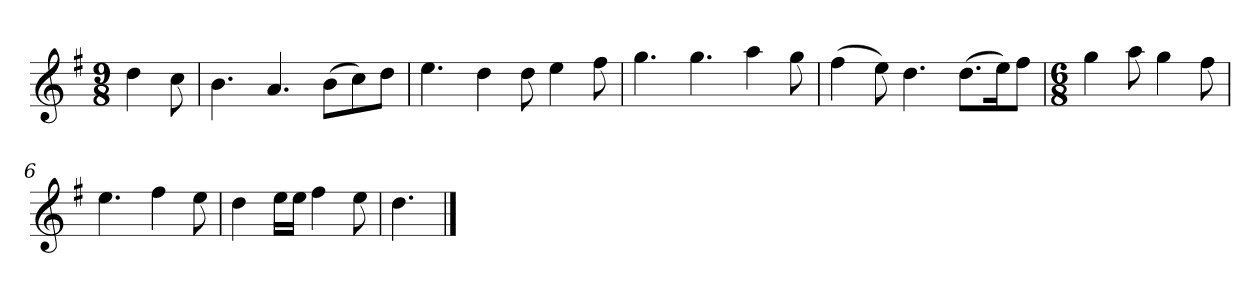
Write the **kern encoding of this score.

**kern
*part1
*staff1
*k[f#]
*M9/8
*MM120
=
4dd
8cc
=1
4.b
4.a
(8bL
8cc)
8ddJ
=2
4.ee
4dd
8dd
4ee
8ff#
=3
4.gg
4.gg
4aa
8gg
=4
(4ff#
8ee)
4.dd
(8.ddL
16eeK)
8ff#J
=5
*M6/8
4gg
8aa
4gg
8ff#
=6
4.ee
4ff#
8ee
=7
4dd
16eeLL
16eeJJ
4ff#
8ee
=8
4.dd
==
*-
